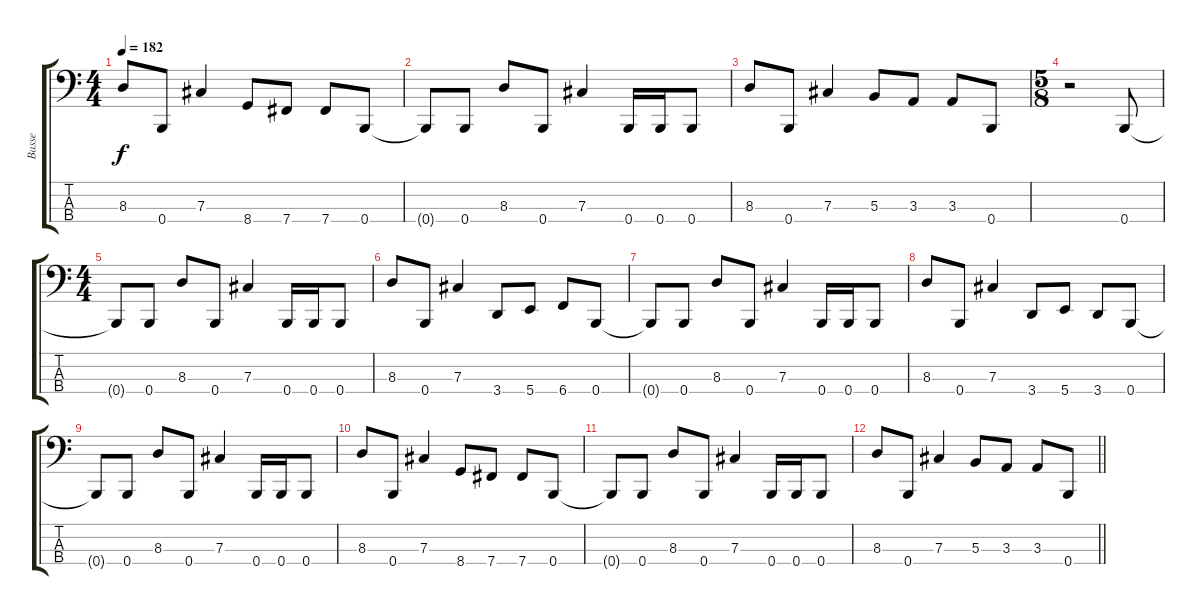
\track ("Basse" "Basse") {instrument electricbasspick}
\staff {score tabs}
\tuning (E2 B1 Gb1 B0) {hide}
\ts (4 4)
\tempo 182
\clef f4
\ks c
8.3.8{dy f} 0.4.8 7.3.4 8.4.8 7.4.8 7.4.8 0.4.8 |
0.4{t}.8 0.4.8 8.3.8 0.4.8 7.3.4 0.4.16 0.4.16 0.4.8 |
8.3.8 0.4.8 7.3.4 5.3.8 3.3.8 3.3.8 0.4.8 |
\ts (5 8)
r.2 0.4.8 |
\ts (4 4)
0.4{t}.8 0.4.8 8.3.8 0.4.8 7.3.4 0.4.16 0.4.16 0.4.8 |
8.3.8 0.4.8 7.3.4 3.4.8 5.4.8 6.4.8 0.4.8 |
0.4{t}.8 0.4.8 8.3.8 0.4.8 7.3.4 0.4.16 0.4.16 0.4.8 |
8.3.8 0.4.8 7.3.4 3.4.8 5.4.8 3.4.8 0.4.8 |
0.4{t}.8 0.4.8 8.3.8 0.4.8 7.3.4 0.4.16 0.4.16 0.4.8 |
8.3.8 0.4.8 7.3.4 8.4.8 7.4.8 7.4.8 0.4.8 |
0.4{t}.8 0.4.8 8.3.8 0.4.8 7.3.4 0.4.16 0.4.16 0.4.8 |
\barLineRight lightlight
8.3.8 0.4.8 7.3.4 5.3.8 3.3.8 3.3.8 0.4.8
